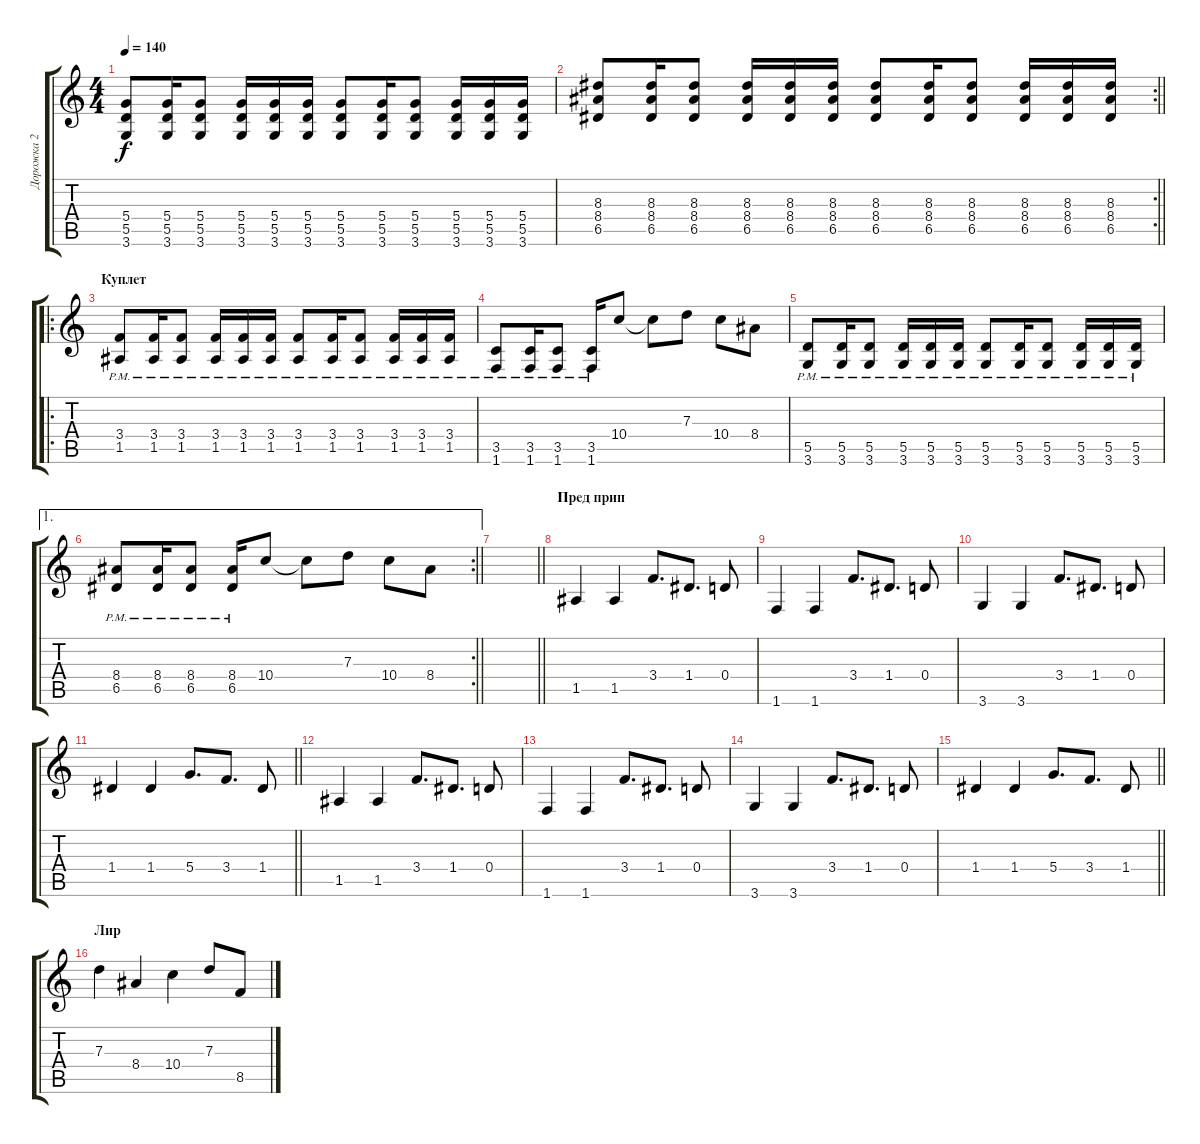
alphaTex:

\track ("Дорожка 2" "Дорожка 2") {instrument distortionguitar}
\staff {score tabs}
\tuning (E4 B3 G3 D3 A2 E2) {hide}
\ts (4 4)
\tempo 140
\clef g2
\ks c
(5.4 5.5 3.6).8{dy f} (5.4 5.5 3.6).16 (5.4 5.5 3.6).8 (5.4 5.5 3.6).16 (5.4 5.5 3.6).16 (5.4 5.5 3.6).16 (5.4 5.5 3.6).8 (5.4 5.5 3.6).16 (5.4 5.5 3.6).8 (5.4 5.5 3.6).16 (5.4 5.5 3.6).16 (5.4 5.5 3.6).16 |
\rc 2
\barLineRight lightlight
(8.3 8.4 6.5).8 (8.3 8.4 6.5).16 (8.3 8.4 6.5).8 (8.3 8.4 6.5).16 (8.3 8.4 6.5).16 (8.3 8.4 6.5).16 (8.3 8.4 6.5).8 (8.3 8.4 6.5).16 (8.3 8.4 6.5).8 (8.3 8.4 6.5).16 (8.3 8.4 6.5).16 (8.3 8.4 6.5).16 |
\ro
\section ("" "Куплет ")
(3.4{pm} 1.5{pm}).8{volume 16} (3.4{pm} 1.5{pm}).16 (3.4{pm} 1.5{pm}).8 (3.4{pm} 1.5{pm}).16 (3.4{pm} 1.5{pm}).16 (3.4{pm} 1.5{pm}).16 (3.4{pm} 1.5{pm}).8 (3.4{pm} 1.5{pm}).16 (3.4{pm} 1.5{pm}).8 (3.4{pm} 1.5{pm}).16 (3.4{pm} 1.5{pm}).16 (3.4{pm} 1.5{pm}).16 |
(3.5{pm} 1.6{pm}).8 (3.5{pm} 1.6{pm}).16 (3.5{pm} 1.6{pm}).8 (3.5{pm} 1.6{pm}).16 10.4.8 10.4{t}.8 7.3.8 10.4.8 8.4.8 |
(5.5{pm} 3.6{pm}).8 (5.5{pm} 3.6{pm}).16 (5.5{pm} 3.6{pm}).8 (5.5{pm} 3.6{pm}).16 (5.5{pm} 3.6{pm}).16 (5.5{pm} 3.6{pm}).16 (5.5{pm} 3.6{pm}).8 (5.5{pm} 3.6{pm}).16 (5.5{pm} 3.6{pm}).8 (5.5{pm} 3.6{pm}).16 (5.5{pm} 3.6{pm}).16 (5.5{pm} 3.6{pm}).16 |
\ae 1
\rc 2
\barLineRight lightlight
(8.4{pm} 6.5{pm}).8 (8.4{pm} 6.5{pm}).16 (8.4{pm} 6.5{pm}).8 (8.4{pm} 6.5{pm}).16 10.4.8 10.4{t}.8 7.3.8 10.4.8 8.4.8 |
\barLineRight lightlight
|
\section ("" "Пред прип")
1.5.4 1.5.4 3.4.8{d} 1.4.8{d} 0.4.8 |
1.6.4 1.6.4 3.4.8{d} 1.4.8{d} 0.4.8 |
3.6.4 3.6.4 3.4.8{d} 1.4.8{d} 0.4.8 |
\barLineRight lightlight
1.4.4 1.4.4 5.4.8{d} 3.4.8{d} 1.4.8 |
1.5.4 1.5.4 3.4.8{d} 1.4.8{d} 0.4.8 |
1.6.4 1.6.4 3.4.8{d} 1.4.8{d} 0.4.8 |
3.6.4 3.6.4 3.4.8{d} 1.4.8{d} 0.4.8 |
\barLineRight lightlight
1.4.4 1.4.4 5.4.8{d} 3.4.8{d} 1.4.8 |
\section ("" "Лир")
7.3.4 8.4.4 10.4.4 7.3.8 8.5.8
